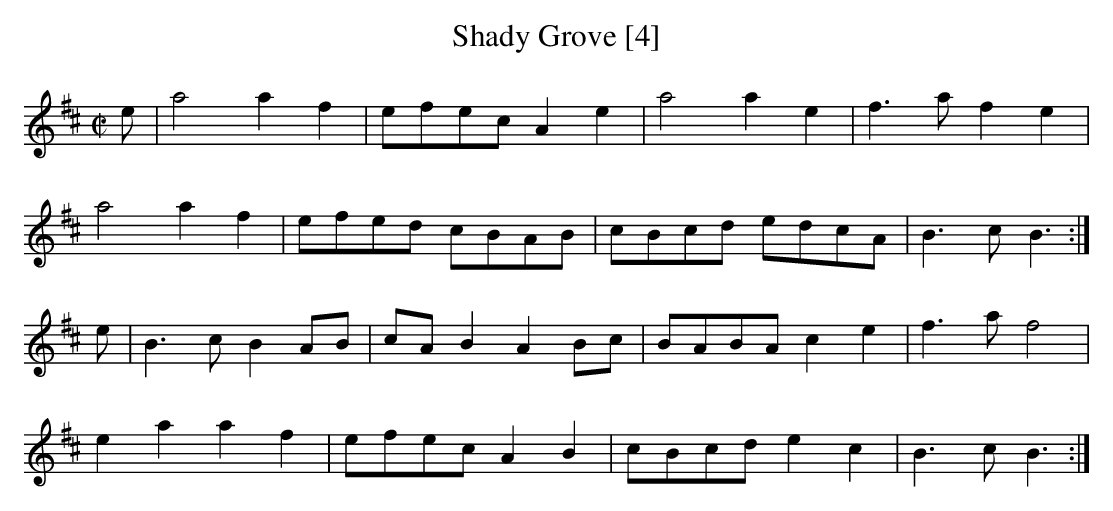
X:1
T:Shady Grove [4]
M:C|
L:1/8
K:Amix
e|a4 a2f2|efec A2e2|a4 a2e2|f3a f2e2|
a4 a2f2|efed cBAB|cBcd edcA|B3c B3:|
e|B3c B2 AB|cA B2A2 Bc|BABA c2e2|f3a f4|
e2a2 a2f2|efec A2B2|cBcd e2c2|B3c B3:|
